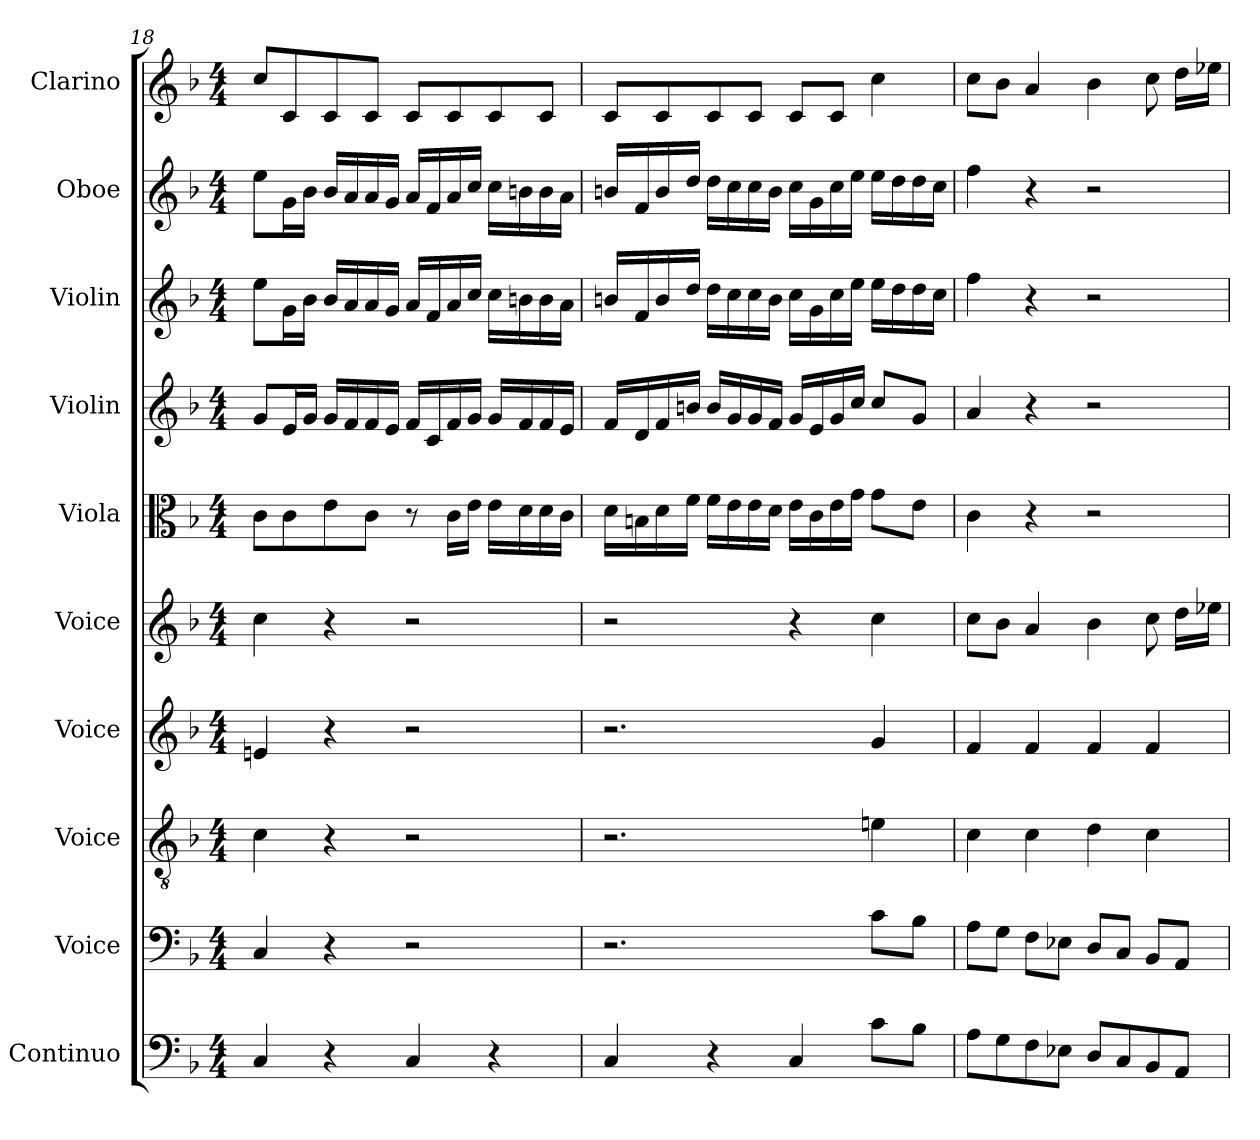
**kern	**kern	**kern	**kern	**kern	**kern	**kern	**kern	**kern	**kern
*part10	*part9	*part8	*part7	*part6	*part5	*part4	*part3	*part2	*part1
*staff10	*staff9	*staff8	*staff7	*staff6	*staff5	*staff4	*staff3	*staff2	*staff1
*I"Continuo	*I"Voice	*I"Voice	*I"Voice	*I"Voice	*I"Viola	*I"Violin	*I"Violin	*I"Oboe	*I"Clarino
*I'Cont.	*I'V	*I'V	*I'V	*I'V	*I'Vla.	*I'Vln.	*I'Vln.	*I'Ob.	*I'Clar.
!!LO:PB:g=z
*clefF4	*clefF4	*clefGv2	*clefG2	*clefG2	*clefC3	*clefG2	*clefG2	*clefG2	*clefG2
*ITrd7c12	*	*	*	*	*	*	*	*	*
*k[b-]	*k[b-]	*k[b-]	*k[b-]	*k[b-]	*k[b-]	*k[b-]	*k[b-]	*k[b-]	*k[b-]
*M4/4	*M4/4	*M4/4	*M4/4	*M4/4	*M4/4	*M4/4	*M4/4	*M4/4	*M4/4
=18	=18	=18	=18	=18	=18	=18	=18	=18	=18
4CC/	4C/	4c\	4en/	4cc\	8c\L	8g/L	8ee\L	8ee\L	8cc/L
.	.	.	.	.	8c\	16e/L	16g\L	16g\L	8c/
.	.	.	.	.	.	16g/JJ	16b-\JJ	16b-\JJ	.
4r	4r	4r	4r	4r	8e\	16g/LL	16b-/LL	16b-/LL	8c/
.	.	.	.	.	.	16f/	16a/	16a/	.
.	.	.	.	.	8c\J	16f/	16a/	16a/	8c/J
.	.	.	.	.	.	16e/JJ	16g/JJ	16g/JJ	.
4CC/	2r	2r	2r	2r	8r	16f/LL	16a/LL	16a/LL	8c/L
.	.	.	.	.	.	16c/	16f/	16f/	.
.	.	.	.	.	16c\LL	16f/	16a/	16a/	8c/
.	.	.	.	.	16e\JJ	16g/JJ	16cc/JJ	16cc/JJ	.
4r	.	.	.	.	16e\LL	16g/LL	16cc\LL	16cc\LL	8c/
.	.	.	.	.	16d\	16f/	16bn\	16bn\	.
.	.	.	.	.	16d\	16f/	16b\	16b\	8c/J
.	.	.	.	.	16c\JJ	16e/JJ	16a\JJ	16a\JJ	.
=19	=19	=19	=19	=19	=19	=19	=19	=19	=19
4CC/	2.r	2.r	2.r	2r	16d\LL	16f/LL	16bn/LL	16bn/LL	8c/L
.	.	.	.	.	16Bn\	16d/	16f/	16f/	.
.	.	.	.	.	16d\	16f/	16b/	16b/	8c/
.	.	.	.	.	16f\JJ	16bn/JJ	16dd/JJ	16dd/JJ	.
4r	.	.	.	.	16f\LL	16b/LL	16dd\LL	16dd\LL	8c/
.	.	.	.	.	16e\	16g/	16cc\	16cc\	.
.	.	.	.	.	16e\	16g/	16cc\	16cc\	8c/J
.	.	.	.	.	16d\JJ	16f/JJ	16b\JJ	16b\JJ	.
4CC/	.	.	.	4r	16e\LL	16g/LL	16cc\LL	16cc\LL	8c/L
.	.	.	.	.	16c\	16e/	16g\	16g\	.
.	.	.	.	.	16e\	16g/	16cc\	16cc\	8c/J
.	.	.	.	.	16g\JJ	16cc/JJ	16ee\JJ	16ee\JJ	.
8C\L	8c\L	4en\	4g/	4cc\	8g\L	8cc/L	16ee\LL	16ee\LL	4cc\
.	.	.	.	.	.	.	16dd\	16dd\	.
8BB-\J	8B-\J	.	.	.	8e\J	8g/J	16dd\	16dd\	.
.	.	.	.	.	.	.	16cc\JJ	16cc\JJ	.
=20	=20	=20	=20	=20	=20	=20	=20	=20	=20
8AA\L	8A\L	4c\	4f/	8cc\L	4c\	4a/	4ff\	4ff\	8cc\L
8GG\	8G\J	.	.	8b-\J	.	.	.	.	8b-\J
8FF\	8F\L	4c\	4f/	4a/	4r	4r	4r	4r	4a/
8EE-X\J	8E-X\J	.	.	.	.	.	.	.	.
8DD/L	8D/L	4d\	4f/	4b-\	2r	2r	2r	2r	4b-\
8CC/	8C/J	.	.	.	.	.	.	.	.
8BBB-/	8BB-/L	4c\	4f/	8cc\	.	.	.	.	8cc\
8AAA/J	8AA/J	.	.	16dd\LL	.	.	.	.	16dd\LL
.	.	.	.	16ee-X\JJ	.	.	.	.	16ee-X\JJ
=	=	=	=	=	=	=	=	=	=
*-	*-	*-	*-	*-	*-	*-	*-	*-	*-
